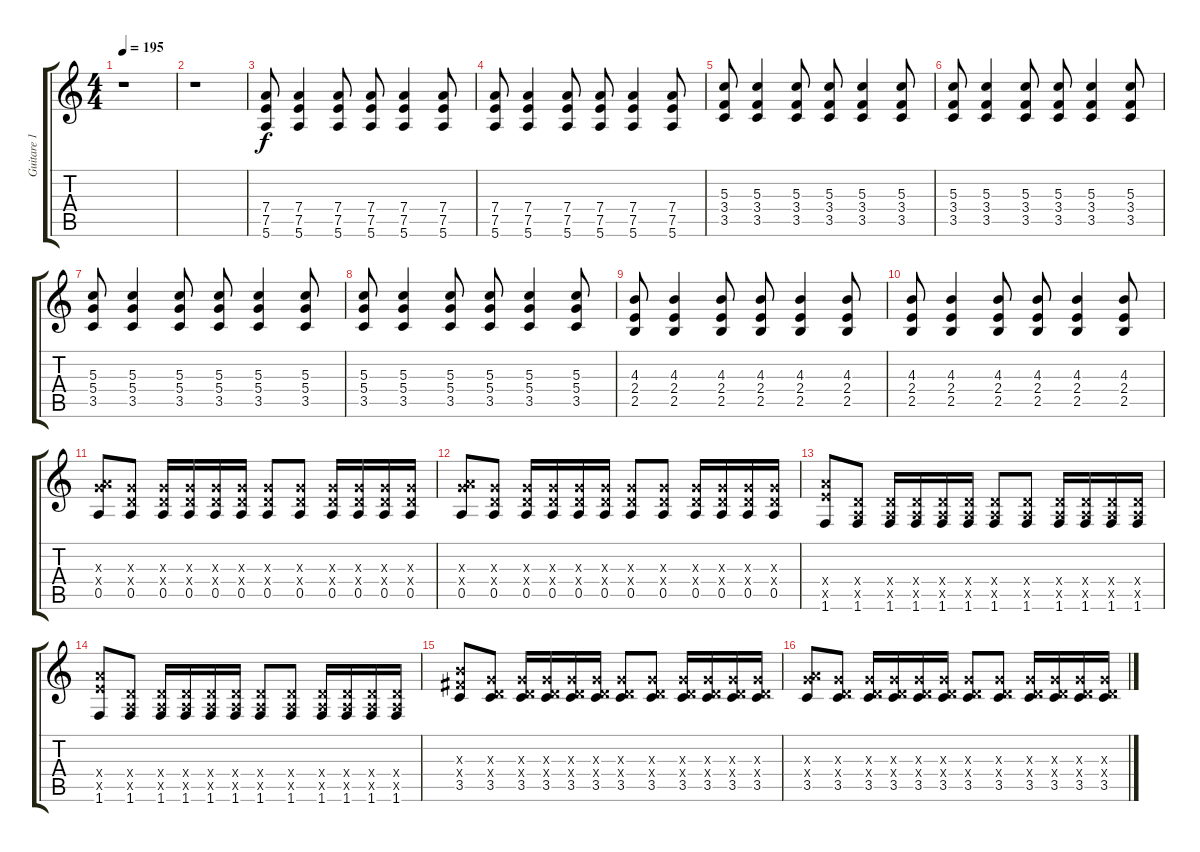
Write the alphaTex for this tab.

\track ("Guitare 1" "Guitare 1") {instrument distortionguitar}
\staff {score tabs}
\tuning (E4 B3 G3 D3 A2 E2) {hide}
\ts (4 4)
\tempo 195
\clef g2
\ks c
r.1{dy f} |
r.1 |
(7.4 7.5 5.6).8 (7.4 7.5 5.6).4 (7.4 7.5 5.6).8 (7.4 7.5 5.6).8 (7.4 7.5 5.6).4 (7.4 7.5 5.6).8 |
(7.4 7.5 5.6).8 (7.4 7.5 5.6).4 (7.4 7.5 5.6).8 (7.4 7.5 5.6).8 (7.4 7.5 5.6).4 (7.4 7.5 5.6).8 |
(5.3 3.4 3.5).8 (5.3 3.4 3.5).4 (5.3 3.4 3.5).8 (5.3 3.4 3.5).8 (5.3 3.4 3.5).4 (5.3 3.4 3.5).8 |
(5.3 3.4 3.5).8 (5.3 3.4 3.5).4 (5.3 3.4 3.5).8 (5.3 3.4 3.5).8 (5.3 3.4 3.5).4 (5.3 3.4 3.5).8 |
(5.3 5.4 3.5).8 (5.3 5.4 3.5).4 (5.3 5.4 3.5).8 (5.3 5.4 3.5).8 (5.3 5.4 3.5).4 (5.3 5.4 3.5).8 |
(5.3 5.4 3.5).8 (5.3 5.4 3.5).4 (5.3 5.4 3.5).8 (5.3 5.4 3.5).8 (5.3 5.4 3.5).4 (5.3 5.4 3.5).8 |
(4.3 2.4 2.5).8 (4.3 2.4 2.5).4 (4.3 2.4 2.5).8 (4.3 2.4 2.5).8 (4.3 2.4 2.5).4 (4.3 2.4 2.5).8 |
(4.3 2.4 2.5).8 (4.3 2.4 2.5).4 (4.3 2.4 2.5).8 (4.3 2.4 2.5).8 (4.3 2.4 2.5).4 (4.3 2.4 2.5).8 |
(0.3{x} 7.4{x} 0.5).8 (0.3{x} 0.4{x} 0.5).8 (0.3{x} 0.4{x} 0.5).16 (0.3{x} 0.4{x} 0.5).16 (0.3{x} 0.4{x} 0.5).16 (0.3{x} 0.4{x} 0.5).16 (0.3{x} 0.4{x} 0.5).8 (0.3{x} 0.4{x} 0.5).8 (0.3{x} 0.4{x} 0.5).16 (0.3{x} 0.4{x} 0.5).16 (0.3{x} 0.4{x} 0.5).16 (0.3{x} 0.4{x} 0.5).16 |
(0.3{x} 7.4{x} 0.5).8 (0.3{x} 0.4{x} 0.5).8 (0.3{x} 0.4{x} 0.5).16 (0.3{x} 0.4{x} 0.5).16 (0.3{x} 0.4{x} 0.5).16 (0.3{x} 0.4{x} 0.5).16 (0.3{x} 0.4{x} 0.5).8 (0.3{x} 0.4{x} 0.5).8 (0.3{x} 0.4{x} 0.5).16 (0.3{x} 0.4{x} 0.5).16 (0.3{x} 0.4{x} 0.5).16 (0.3{x} 0.4{x} 0.5).16 |
(7.4{x} 7.5{x} 1.6).8 (0.4{x} 0.5{x} 1.6).8 (0.4{x} 0.5{x} 1.6).16 (0.4{x} 0.5{x} 1.6).16 (0.4{x} 0.5{x} 1.6).16 (0.4{x} 0.5{x} 1.6).16 (0.4{x} 0.5{x} 1.6).8 (0.4{x} 0.5{x} 1.6).8 (0.4{x} 0.5{x} 1.6).16 (0.4{x} 0.5{x} 1.6).16 (0.4{x} 0.5{x} 1.6).16 (0.4{x} 0.5{x} 1.6).16 |
(7.4{x} 7.5{x} 1.6).8 (0.4{x} 0.5{x} 1.6).8 (0.4{x} 0.5{x} 1.6).16 (0.4{x} 0.5{x} 1.6).16 (0.4{x} 0.5{x} 1.6).16 (0.4{x} 0.5{x} 1.6).16 (0.4{x} 0.5{x} 1.6).8 (0.4{x} 0.5{x} 1.6).8 (0.4{x} 0.5{x} 1.6).16 (0.4{x} 0.5{x} 1.6).16 (0.4{x} 0.5{x} 1.6).16 (0.4{x} 0.5{x} 1.6).16 |
(4.3{x} 4.4{x} 3.5).8 (0.3{x} 0.4{x} 3.5).8 (0.3{x} 0.4{x} 3.5).16 (0.3{x} 0.4{x} 3.5).16 (0.3{x} 0.4{x} 3.5).16 (0.3{x} 0.4{x} 3.5).16 (0.3{x} 0.4{x} 3.5).8 (0.3{x} 0.4{x} 3.5).8 (0.3{x} 0.4{x} 3.5).16 (0.3{x} 0.4{x} 3.5).16 (0.3{x} 0.4{x} 3.5).16 (0.3{x} 0.4{x} 3.5).16 |
(0.3{x} 7.4{x} 3.5).8 (0.3{x} 0.4{x} 3.5).8 (0.3{x} 0.4{x} 3.5).16 (0.3{x} 0.4{x} 3.5).16 (0.3{x} 0.4{x} 3.5).16 (0.3{x} 0.4{x} 3.5).16 (0.3{x} 0.4{x} 3.5).8 (0.3{x} 0.4{x} 3.5).8 (0.3{x} 0.4{x} 3.5).16 (0.3{x} 0.4{x} 3.5).16 (0.3{x} 0.4{x} 3.5).16 (0.3{x} 0.4{x} 3.5).16
